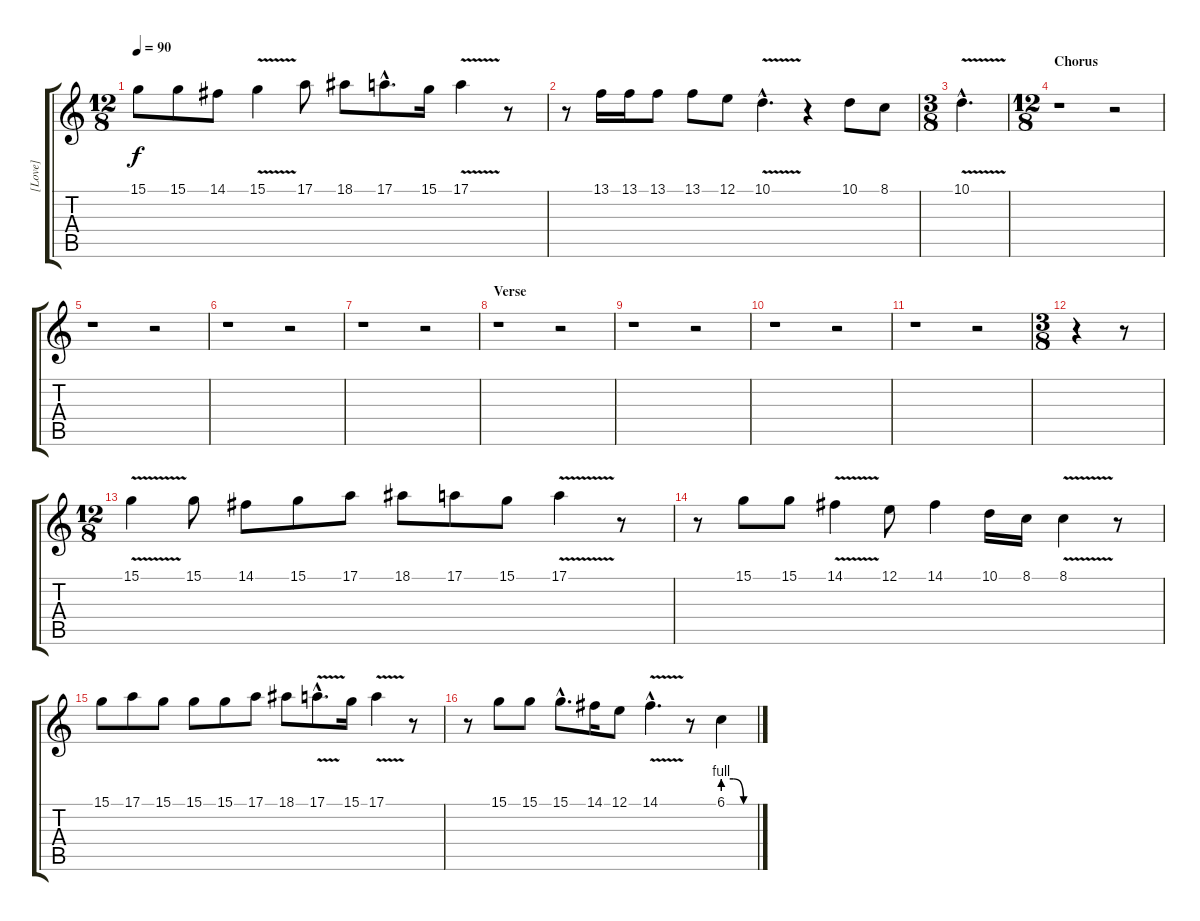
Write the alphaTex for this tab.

\track ("[Love]" "[Love]") {instrument flute}
\staff {score tabs}
\tuning (E4 B3 G3 D3 A2 E2) {hide}
\ts (12 8)
\tempo 90
\clef g2
\ks c
15.1.8{dy f} 15.1.8 14.1.8 15.1{v}.4 17.1.8 18.1.8 17.1{hac}.8{d} 15.1.16 17.1{v}.4 r.8 |
r.8 13.1.16 13.1.16 13.1.8 13.1.8 12.1.8 10.1{v hac}.4{d} r.4 10.1.8 8.1.8 |
\ts (3 8)
10.1{v hac}.4{d} |
\ts (12 8)
\section ("" "Chorus")
r.1 r.2 |
r.1 r.2 |
r.1 r.2 |
r.1 r.2 |
\section ("" "Verse")
r.1 r.2 |
r.1 r.2 |
r.1 r.2 |
r.1 r.2 |
\ts (3 8)
r.4 r.8 |
\ts (12 8)
15.1{v}.4 15.1.8 14.1.8 15.1.8 17.1.8 18.1.8 17.1.8 15.1.8 17.1{v}.4 r.8 |
r.8 15.1.8 15.1.8 14.1{v}.4 12.1.8 14.1.4 10.1.16 8.1.16 8.1{v}.4 r.8 |
15.1.8 17.1.8 15.1.8 15.1.8 15.1.8 17.1.8 18.1.8 17.1{v hac}.8{d} 15.1.16 17.1{v}.4 r.8 |
r.8 15.1.8 15.1.8 15.1{hac}.8{d} 14.1.16 12.1.8 14.1{v hac}.4{d} r.8 6.1{be (custom 0 4 20 4 40 0 60 0)}.4
